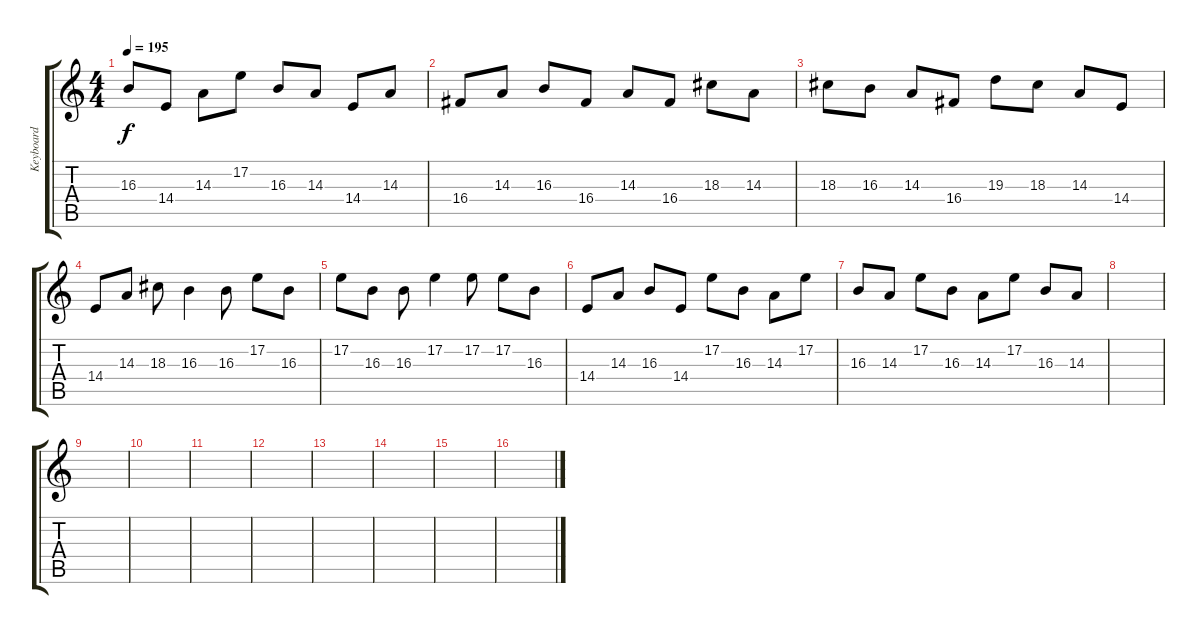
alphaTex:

\track ("Keyboard" "Keyboard") {instrument pad2warm}
\staff {score tabs}
\tuning (E4 B3 G3 D3 A2 E2) {hide}
\ts (4 4)
\tempo 195
\clef g2
\ks c
16.3.8{dy f} 14.4.8 14.3.8 17.2.8 16.3.8 14.3.8 14.4.8 14.3.8 |
16.4.8 14.3.8 16.3.8 16.4.8 14.3.8 16.4.8 18.3.8 14.3.8 |
18.3.8 16.3.8 14.3.8 16.4.8 19.3.8 18.3.8 14.3.8 14.4.8 |
14.4.8 14.3.8 18.3.8 16.3.4 16.3.8 17.2.8 16.3.8 |
17.2.8 16.3.8 16.3.8 17.2.4 17.2.8 17.2.8 16.3.8 |
14.4.8 14.3.8 16.3.8 14.4.8 17.2.8 16.3.8 14.3.8 17.2.8 |
16.3.8 14.3.8 17.2.8 16.3.8 14.3.8 17.2.8 16.3.8 14.3.8 |
\section ("" "")
|
|
|
|
|
|
|
|
\section ("" "")
